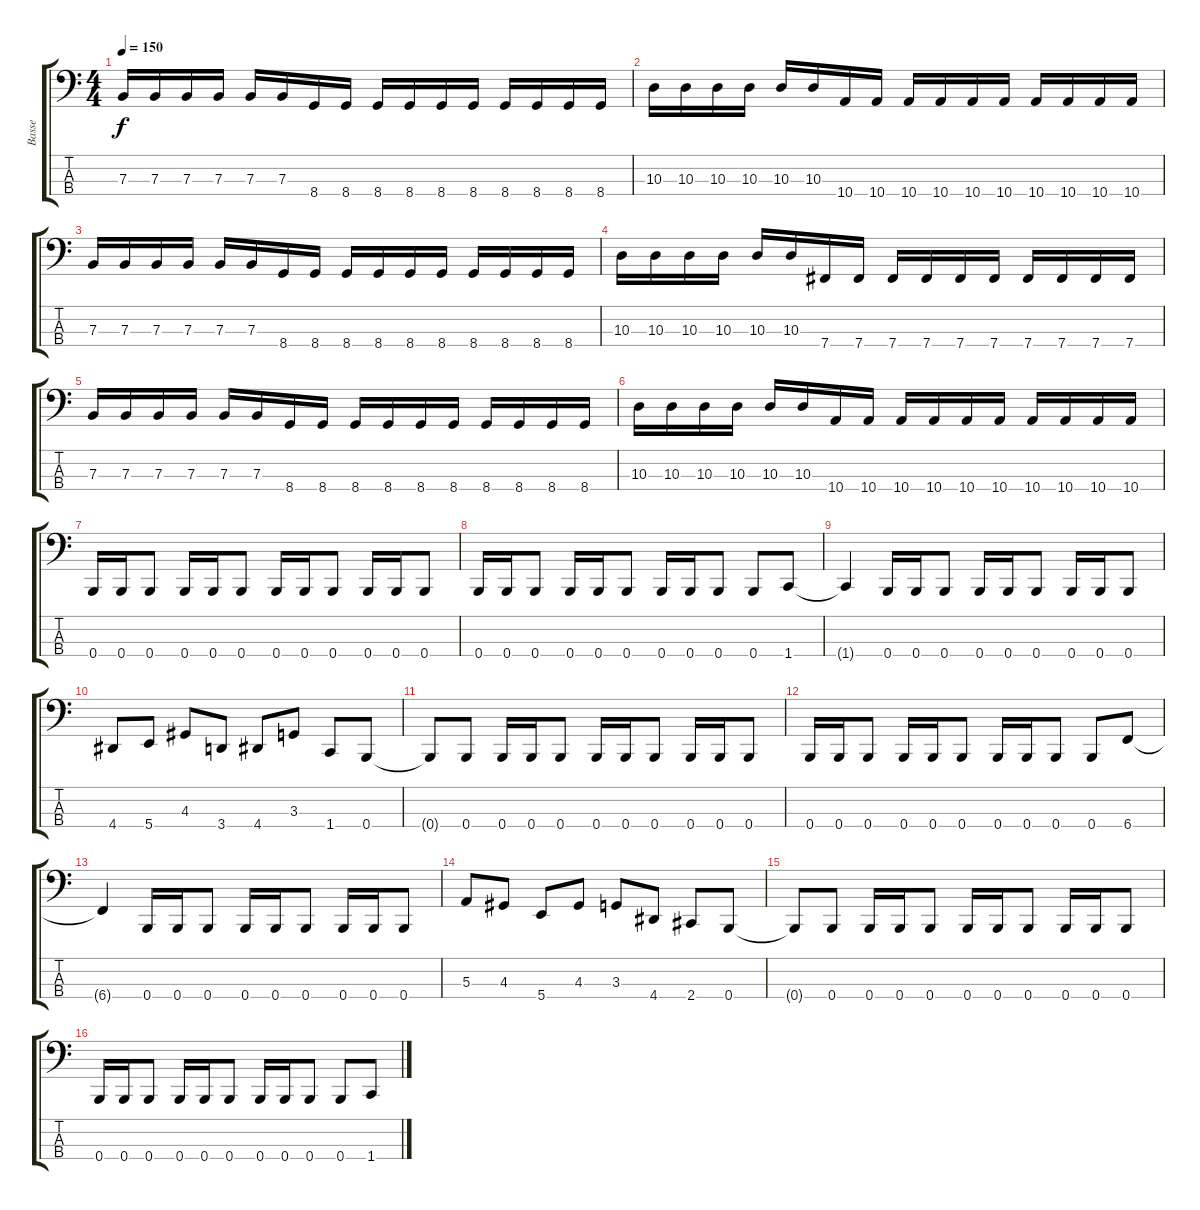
\track ("Basse" "Basse") {instrument electricbasspick}
\staff {score tabs}
\tuning (D2 A1 E1 B0) {hide}
\ts (4 4)
\tempo 150
\clef f4
\ks c
7.3.16{dy f} 7.3.16 7.3.16 7.3.16 7.3.16 7.3.16 8.4.16 8.4.16 8.4.16 8.4.16 8.4.16 8.4.16 8.4.16 8.4.16 8.4.16 8.4.16 |
10.3.16 10.3.16 10.3.16 10.3.16 10.3.16 10.3.16 10.4.16 10.4.16 10.4.16 10.4.16 10.4.16 10.4.16 10.4.16 10.4.16 10.4.16 10.4.16 |
7.3.16 7.3.16 7.3.16 7.3.16 7.3.16 7.3.16 8.4.16 8.4.16 8.4.16 8.4.16 8.4.16 8.4.16 8.4.16 8.4.16 8.4.16 8.4.16 |
10.3.16 10.3.16 10.3.16 10.3.16 10.3.16 10.3.16 7.4.16 7.4.16 7.4.16 7.4.16 7.4.16 7.4.16 7.4.16 7.4.16 7.4.16 7.4.16 |
7.3.16 7.3.16 7.3.16 7.3.16 7.3.16 7.3.16 8.4.16 8.4.16 8.4.16 8.4.16 8.4.16 8.4.16 8.4.16 8.4.16 8.4.16 8.4.16 |
10.3.16 10.3.16 10.3.16 10.3.16 10.3.16 10.3.16 10.4.16 10.4.16 10.4.16 10.4.16 10.4.16 10.4.16 10.4.16 10.4.16 10.4.16 10.4.16 |
0.4.16 0.4.16 0.4.8 0.4.16 0.4.16 0.4.8 0.4.16 0.4.16 0.4.8 0.4.16 0.4.16 0.4.8 |
0.4.16 0.4.16 0.4.8 0.4.16 0.4.16 0.4.8 0.4.16 0.4.16 0.4.8 0.4.8 1.4.8 |
1.4{t}.4 0.4.16 0.4.16 0.4.8 0.4.16 0.4.16 0.4.8 0.4.16 0.4.16 0.4.8 |
4.4.8 5.4.8 4.3.8 3.4.8 4.4.8 3.3.8 1.4.8 0.4.8 |
0.4{t}.8 0.4.8 0.4.16 0.4.16 0.4.8 0.4.16 0.4.16 0.4.8 0.4.16 0.4.16 0.4.8 |
0.4.16 0.4.16 0.4.8 0.4.16 0.4.16 0.4.8 0.4.16 0.4.16 0.4.8 0.4.8 6.4.8 |
6.4{t}.4 0.4.16 0.4.16 0.4.8 0.4.16 0.4.16 0.4.8 0.4.16 0.4.16 0.4.8 |
5.3.8 4.3.8 5.4.8 4.3.8 3.3.8 4.4.8 2.4.8 0.4.8 |
0.4{t}.8 0.4.8 0.4.16 0.4.16 0.4.8 0.4.16 0.4.16 0.4.8 0.4.16 0.4.16 0.4.8 |
0.4.16 0.4.16 0.4.8 0.4.16 0.4.16 0.4.8 0.4.16 0.4.16 0.4.8 0.4.8 1.4.8
